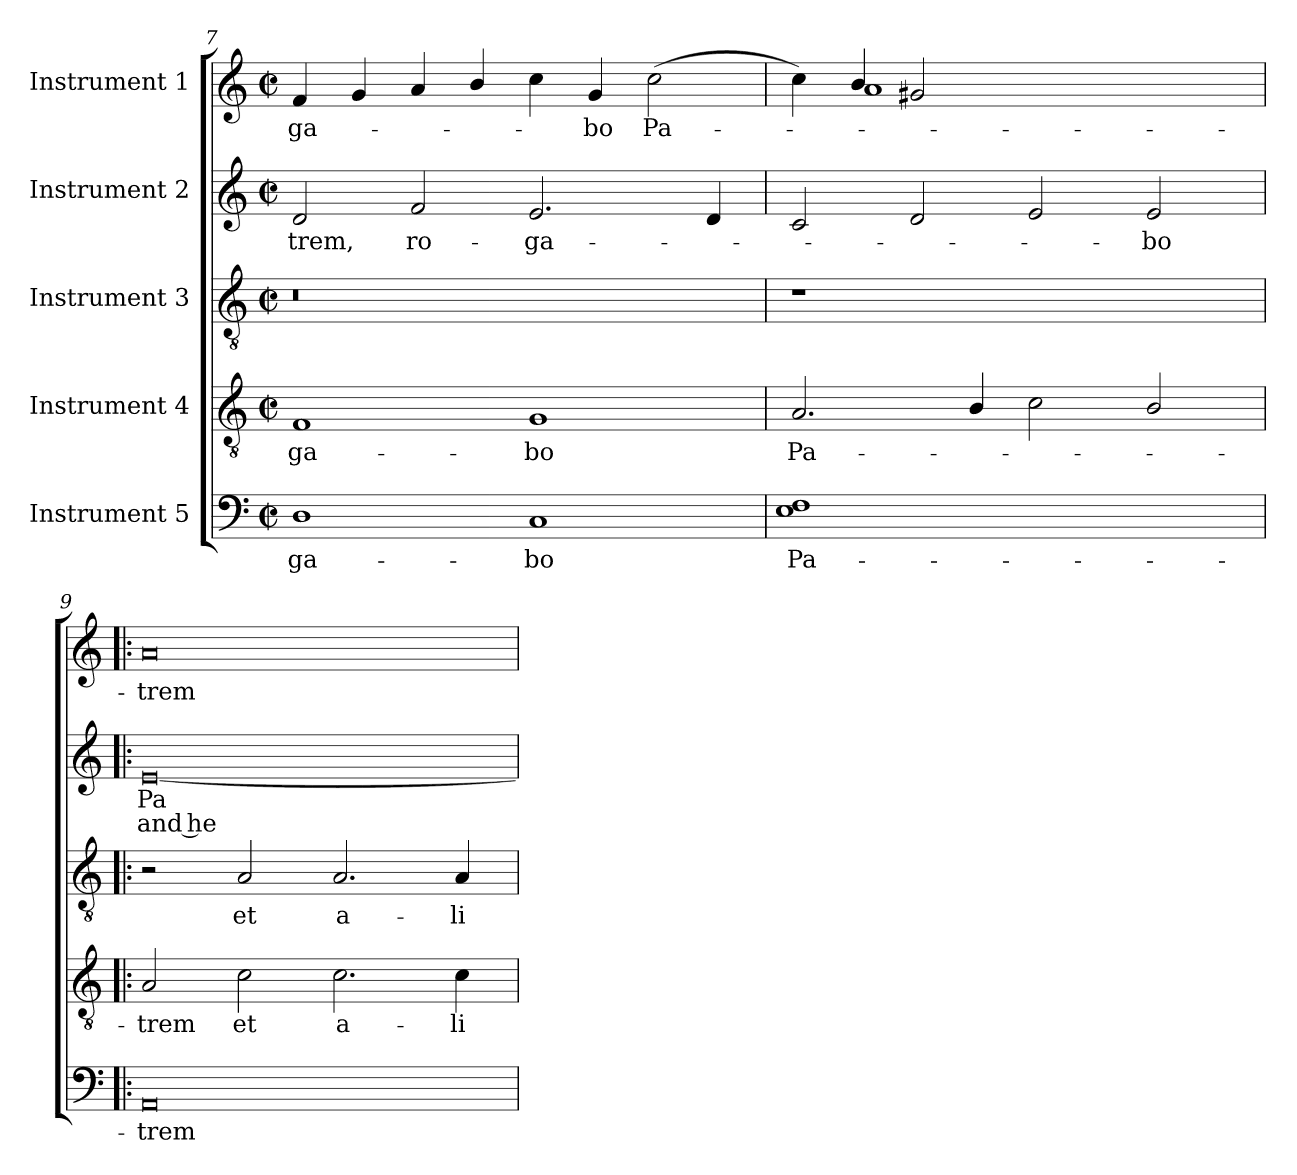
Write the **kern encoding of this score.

**kern	**text	**kern	**text	**kern	**text	**kern	**text	**text	**kern	**text
*part5	*part5	*part4	*part4	*part3	*part3	*part2	*part2	*part2	*part1	*part1
*staff5	*staff5	*staff4	*staff4	*staff3	*staff3	*staff2	*staff2	*staff2	*staff1	*staff1
*I"Instrument 5	*	*I"Instrument 4	*	*I"Instrument 3	*	*I"Instrument 2	*	*	*I"Instrument 1	*
!!LO:LB:g=z
*clefF4	*	*clefGv2	*	*clefGv2	*	*clefG2	*	*	*clefG2	*
*M2/2	*	*M2/2	*	*M2/2	*	*M2/2	*	*	*M2/2	*
*met(c|)	*	*met(c|)	*	*met(c|)	*	*met(c|)	*	*	*met(c|)	*
=7	=7	=7	=7	=7	=7	=7	=7	=7	=7	=7
!	!LO:LY:b:cj	!	!LO:LY:b:cj	!	!	!	!LO:LY:b:cj	!	!	!LO:LY:b:cj
1D	-ga-	1F	-ga-	0r	.	2d/	-trem,	.	4f/	-ga-
.	.	.	.	.	.	.	.	.	4g/	.
!	!	!	!	!	!	!	!LO:LY:b:cj	!	!	!
.	.	.	.	.	.	2f/	ro-	.	4a/	.
.	.	.	.	.	.	.	.	.	4b/	.
!	!LO:LY:b:cj	!	!LO:LY:b:cj	!	!	!	!LO:LY:b:cj	!	!	!
1C	-bo	1G	-bo	.	.	2.e/	-ga-	.	4cc\	.
!	!	!	!	!	!	!	!	!	!	!LO:LY:b:cj
.	.	.	.	.	.	.	.	.	4g/	-bo
!	!	!	!	!	!	!	!	!	!	!LO:LY:b:cj
.	.	.	.	.	.	.	.	.	(>2cc\	Pa-
.	.	.	.	.	.	4d/	.	.	.	.
=8	=8	=8	=8	=8	=8	=8	=8	=8	=8	=8
!	!LO:LY:b:cj	!	!LO:LY:b:cj	!	!	!	!	!	!	!
*	*	*	*	*	*	*	*	*	*^	*
1F 1E	Pa-	2.A/	Pa-	1r	.	2c/	.	.	4ryy	4cc\)	.
.	.	.	.	.	.	.	.	.	4b/	1a	.
.	.	.	.	.	.	2d/	.	.	2g#X/	.	.
.	.	4B/	.	.	.	.	.	.	.	.	.
1ryy	.	2c\	.	1ryy	.	2e/	.	.	2.ryy	.	.
.	.	.	.	.	.	.	.	.	.	2.ryy	.
!	!	!	!	!	!	!	!LO:LY:b:cj	!	!	!	!
.	.	2B/	.	.	.	2e/	-bo	.	.	.	.
.	.	.	.	.	.	.	.	.	4ryy	.	.
*	*	*	*	*	*	*	*	*	*v	*v	*
=9!|:	=9!|:	=9!|:	=9!|:	=9!|:	=9!|:	=9!|:	=9!|:	=9!|:	=9!|:	=9!|:
!	!LO:LY:b:cj	!	!LO:LY:b:cj	!	!	!	!LO:LY:b:cj	!LO:LY:b	!	!LO:LY:b:cj
0AA	-trem	2A/	-trem	2r	.	[<0e	Pa-	-and he	0a	-trem
!	!	!	!LO:LY:b:cj	!	!LO:LY:b:cj	!	!	!	!	!
.	.	2c\	et	2A/	et	.	.	.	.	.
!	!	!	!LO:LY:b:cj	!	!LO:LY:b:cj	!	!	!	!	!
.	.	2.c\	a-	2.A/	a-	.	.	.	.	.
!	!	!	!LO:LY:b:cj	!	!LO:LY:b:cj	!	!	!	!	!
.	.	4c\	-li-	4A/	-li-	.	.	.	.	.
=	=	=	=	=	=	=	=	=	=	=
*-	*-	*-	*-	*-	*-	*-	*-	*-	*-	*-
